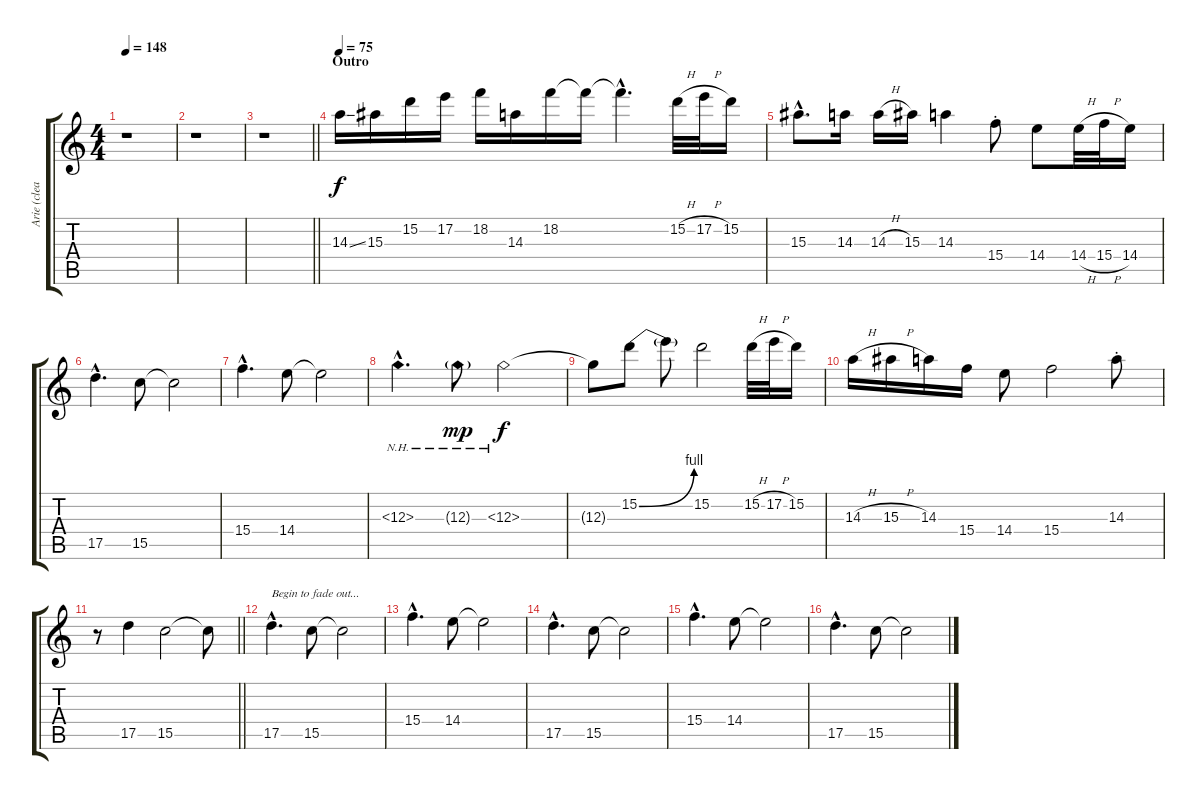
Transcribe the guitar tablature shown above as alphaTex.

\track ("Arie (clean)" "Arie (clea") {instrument electricguitarclean}
\staff {score tabs}
\tuning (E4 B3 G3 D3 A2 E2) {hide}
\ts (4 4)
\tempo 148
\clef g2
\ks c
r.1{dy f} |
r.1 |
\barLineRight lightlight
r.1 |
\section ("" "Outro")
\tempo 75
14.3{ss}.16 15.3.16 15.2.16 17.2.16 18.2.16 14.3.16 18.2.16 18.2{t}.16 18.2{hac t}.4{d} 15.2{h}.32 17.2{h}.32 15.2.16 |
15.3{hac}.8{d} 14.3.16 14.3{h}.16 15.3.16 14.3.4 15.4{st}.8 14.4.8 14.4{h}.32 15.4{h}.32 14.4.16 |
17.5{hac}.4{d} 15.5.8 15.5{t}.2 |
15.4{hac}.4{d} 14.4.8 14.4{t}.2 |
12.3{nh hac}.4{d} 12.3{nh g}.8{dy mp} 12.3{nh}.2{dy f} |
12.3{t}.8 15.2{be (bend 0 0 60 4)}.8 15.2{t}.8 15.2.2 15.2{h}.32 17.2{h}.32 15.2.16 |
14.3{h}.16 15.3{h}.16 14.3.16 15.4.16 14.4.8 15.4.2 14.3{st}.8 |
\barLineRight lightlight
r.8 17.5.4 15.5.2 15.5{t}.8 |
17.5{hac}.4{d txt "Begin to fade out..." volume 7} 15.5.8 15.5{t}.2 |
15.4{hac}.4{d} 14.4.8 14.4{t}.2 |
17.5{hac}.4{d} 15.5.8 15.5{t}.2 |
15.4{hac}.4{d} 14.4.8 14.4{t}.2 |
17.5{hac}.4{d volume 0} 15.5.8 15.5{t}.2
